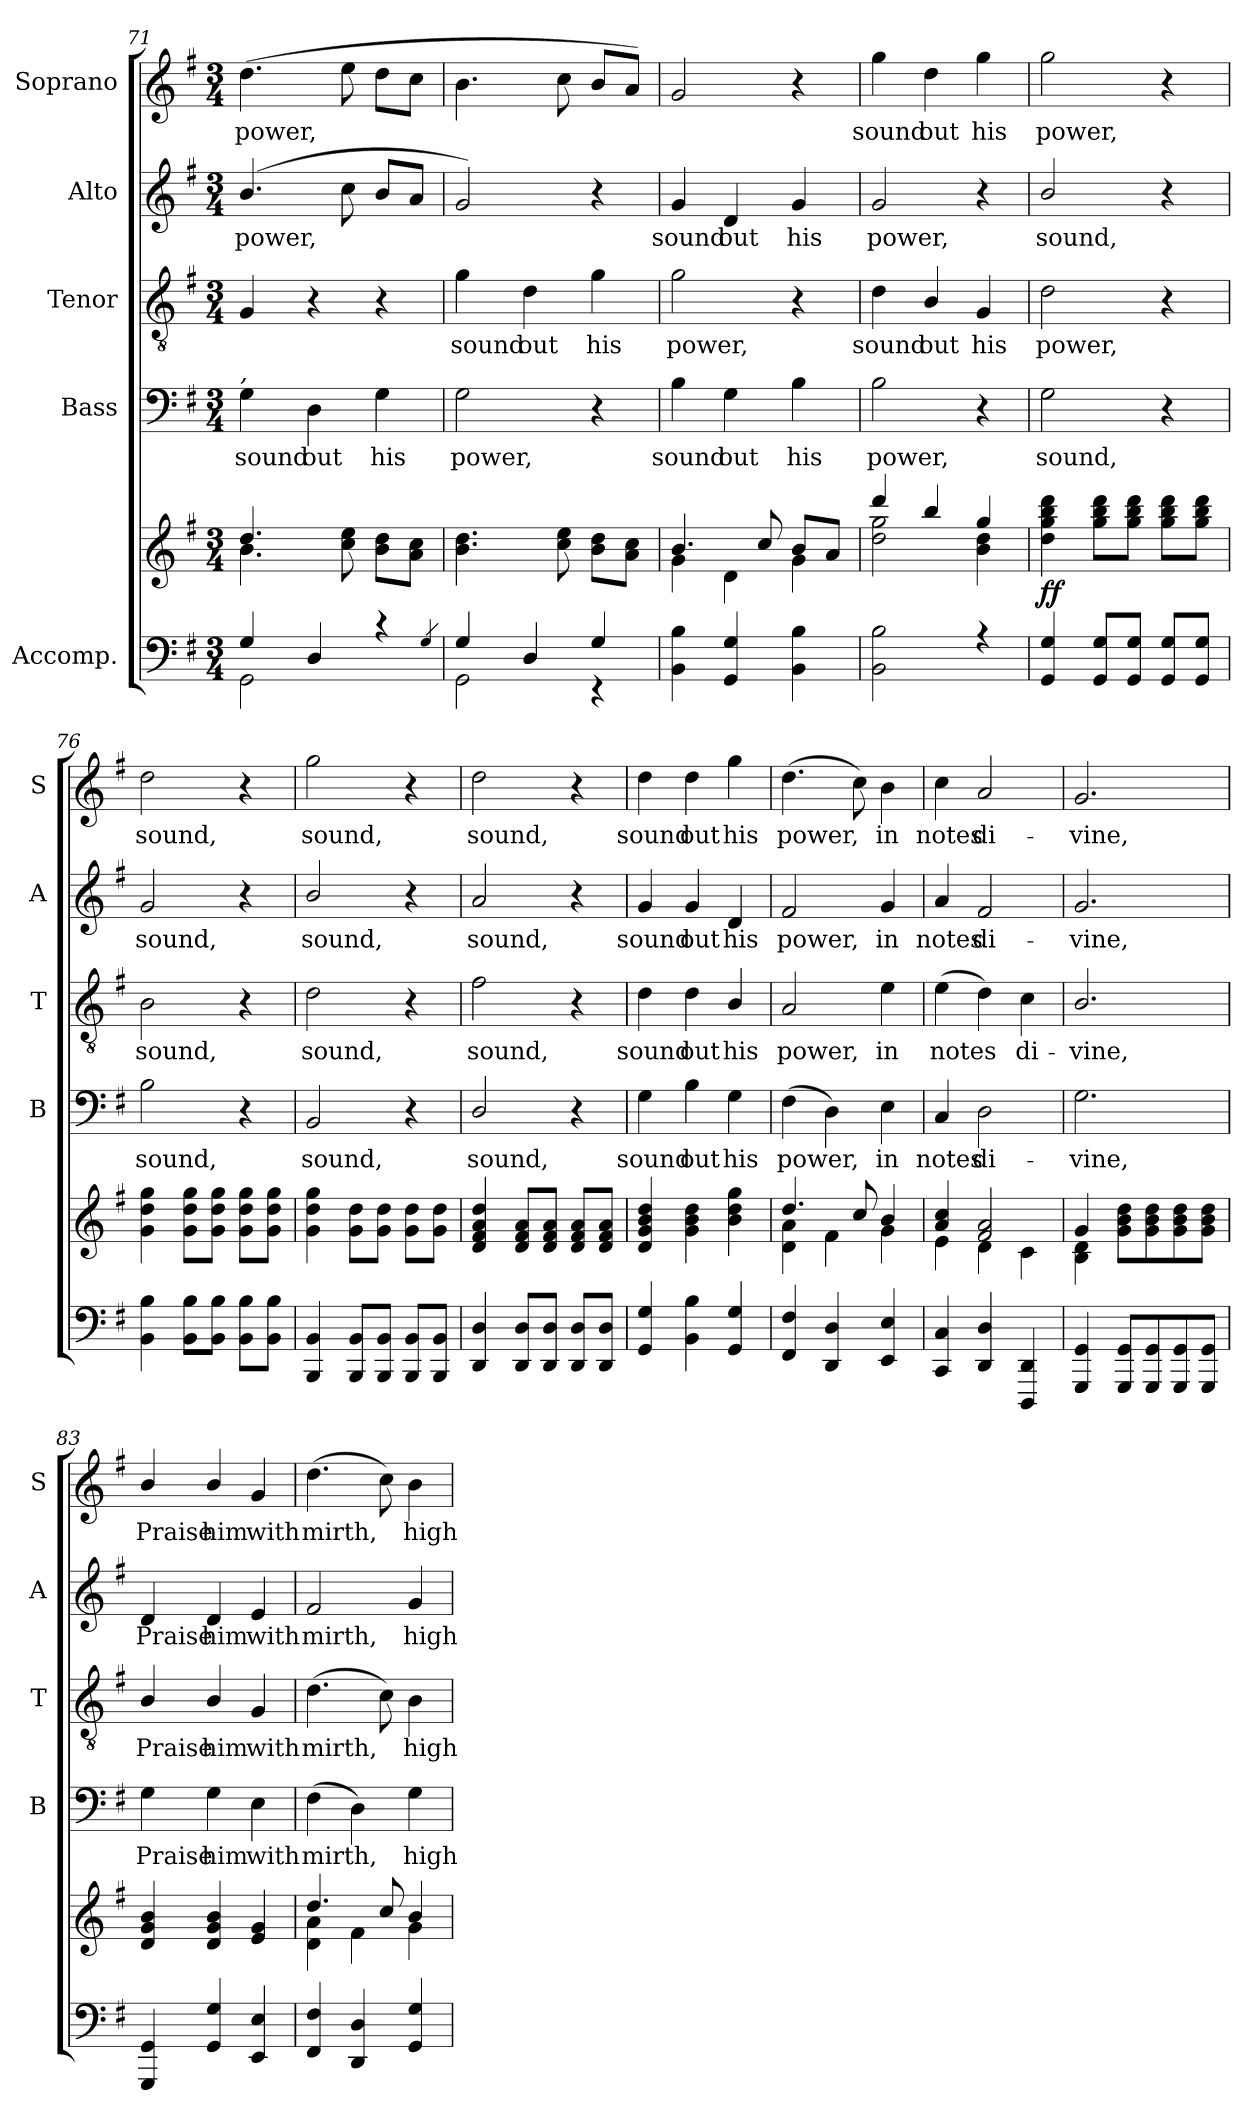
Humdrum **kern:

**kern	**kern	**dynam	**kern	**text	**kern	**text	**kern	**text	**kern	**text
*part5	*part5	*part5	*part4	*part4	*part3	*part3	*part2	*part2	*part1	*part1
*staff6	*staff5	*staff5/6	*staff4	*staff4	*staff3	*staff3	*staff2	*staff2	*staff1	*staff1
*I"Accomp.	*	*	*I"Bass	*	*I"Tenor	*	*I"Alto	*	*I"Soprano	*
*	*	*	*I'B	*	*I'T	*	*I'A	*	*I'S	*
*clefF4	*clefG2	*	*clefF4	*	*clefGv2	*	*clefG2	*	*clefG2	*
*k[f#]	*k[f#]	*	*k[f#]	*	*k[f#]	*	*k[f#]	*	*k[f#]	*
*G:	*G:	*	*G:	*	*G:	*	*G:	*	*G:	*
*M3/4	*M3/4	*	*M3/4	*	*M3/4	*	*M3/4	*	*M3/4	*
=71	=71	=71	=71	=71	=71	=71	=71	=71	=71	=71
*^	*^	*	*	*	*	*	*	*	*	*
!	!	!	!	!	!LO:TX:a:i:t=,	!	!	!	!	!	!	!
!	!	!	!	!	!	!LO:LY:b	!	!	!	!LO:LY:b	!	!LO:LY:b
4G/	2GG\	4.dd/	4.b\	.	4G\	sound	4G/	.	(<4.b/	power,	(<4.dd\	power,
!	!	!	!	!	!	!LO:LY:b	!	!	!	!	!	!
4D/	.	.	.	.	4D\	out	4r	.	.	.	.	.
.	.	8cc\ 8ee\	8ryy	.	.	.	.	.	8cc\	.	8ee\	.
!	!	!	!	!	!	!LO:LY:b	!	!	!	!	!	!
4rc	4ryy	8b\ 8dd\L	4ryy	.	4G\	his	4r	.	8b/L	.	8dd\L	.
.	.	8a\ 8cc\J	.	.	.	.	.	.	8a/J	.	8cc\J	.
4qG/	.	.	.	.	.	.	.	.	.	.	.	.
=72	=72	=72	=72	=72	=72	=72	=72	=72	=72	=72	=72	=72
!	!	!	!	!	!	!LO:LY:b	!	!LO:LY:b	!	!	!	!
4G/	2GG\	4.b\ 4.dd\	2ryy	.	2G\	power,	4g\	sound	2g/)	.	4.b\	.
!	!	!	!	!	!	!	!	!LO:LY:b	!	!	!	!
4D/	.	.	.	.	.	.	4d\	out	.	.	.	.
.	.	8cc\ 8ee\	.	.	.	.	.	.	.	.	8cc\	.
!	!	!	!	!	!	!	!	!LO:LY:b	!	!	!	!
4G/	4rEE	8b\ 8dd\L	4ryy	.	4r	.	4g\	his	4r	.	8b/L	.
.	.	8a\ 8cc\J	.	.	.	.	.	.	.	.	8a/J)	.
!!LO:LB:g=z
=73	=73	=73	=73	=73	=73	=73	=73	=73	=73	=73	=73	=73
!	!	!	!	!	!	!LO:LY:b	!	!LO:LY:b	!	!LO:LY:b	!	!
4BB\ 4B\	2.ryy	4.b/	4g\	.	4B\	sound	2g\	power,	4g/	sound	2g/	.
!	!	!	!	!	!	!LO:LY:b	!	!	!	!LO:LY:b	!	!
4GG/ 4G/	.	.	4d\	.	4G\	out	.	.	4d/	out	.	.
.	.	8cc/	.	.	.	.	.	.	.	.	.	.
!	!	!	!	!	!	!LO:LY:b	!	!	!	!LO:LY:b	!	!
4BB\ 4B\	.	8b/L	4g\	.	4B\	his	4r	.	4g/	his	4r	.
.	.	8a/J	.	.	.	.	.	.	.	.	.	.
=74	=74	=74	=74	=74	=74	=74	=74	=74	=74	=74	=74	=74
!	!	!	!	!	!	!LO:LY:b	!	!LO:LY:b	!	!LO:LY:b	!	!LO:LY:b
2BB\ 2B\	2.ryy	4ddd/	2dd\ 2gg\	.	2B\	power,	4d\	sound	2g/	power,	4gg\	sound
!	!	!	!	!	!	!	!	!LO:LY:b	!	!	!	!LO:LY:b
.	.	4bb/	.	.	.	.	4B/	out	.	.	4dd\	out
!	!	!	!	!	!	!	!	!LO:LY:b	!	!	!	!LO:LY:b
4r	.	4gg/	4b\ 4dd\	.	4r	.	4G/	his	4r	.	4gg\	his
=75	=75	=75	=75	=75	=75	=75	=75	=75	=75	=75	=75	=75
!	!	!	!	!LO:DY:b	!	!LO:LY:b	!	!LO:LY:b	!	!LO:LY:b	!	!LO:LY:b
4GG/ 4G/	2.ryy	4dd\ 4gg\ 4bb\ 4ddd\	2ryy	ff	2G\	sound,	2d\	power,	2b/	sound,	2gg\	power,
8GG/ 8G/L	.	8gg\ 8bb\ 8ddd\L	.	.	.	.	.	.	.	.	.	.
8GG/ 8G/J	.	8gg\ 8bb\ 8ddd\J	.	.	.	.	.	.	.	.	.	.
8GG/ 8G/L	.	8gg\ 8bb\ 8ddd\L	4ryy	.	4r	.	4r	.	4r	.	4r	.
8GG/ 8G/J	.	8gg\ 8bb\ 8ddd\J	.	.	.	.	.	.	.	.	.	.
=76	=76	=76	=76	=76	=76	=76	=76	=76	=76	=76	=76	=76
!	!	!	!	!	!	!LO:LY:b	!	!LO:LY:b	!	!LO:LY:b	!	!LO:LY:b
4BB\ 4B\	2.ryy	4g\ 4dd\ 4gg\	2ryy	.	2B\	sound,	2B\	sound,	2g/	sound,	2dd\	sound,
8BB\ 8B\L	.	8g\ 8dd\ 8gg\L	.	.	.	.	.	.	.	.	.	.
8BB\ 8B\J	.	8g\ 8dd\ 8gg\J	.	.	.	.	.	.	.	.	.	.
8BB\ 8B\L	.	8g\ 8dd\ 8gg\L	4ryy	.	4r	.	4r	.	4r	.	4r	.
8BB\ 8B\J	.	8g\ 8dd\ 8gg\J	.	.	.	.	.	.	.	.	.	.
=77	=77	=77	=77	=77	=77	=77	=77	=77	=77	=77	=77	=77
!	!	!	!	!	!	!LO:LY:b	!	!LO:LY:b	!	!LO:LY:b	!	!LO:LY:b
4BBB/ 4BB/	2.ryy	4g\ 4dd\ 4gg\	2ryy	.	2BB/	sound,	2d\	sound,	2b/	sound,	2gg\	sound,
8BBB/ 8BB/L	.	8g\ 8dd\L	.	.	.	.	.	.	.	.	.	.
8BBB/ 8BB/J	.	8g\ 8dd\J	.	.	.	.	.	.	.	.	.	.
8BBB/ 8BB/L	.	8g\ 8dd\L	4ryy	.	4r	.	4r	.	4r	.	4r	.
8BBB/ 8BB/J	.	8g\ 8dd\J	.	.	.	.	.	.	.	.	.	.
=78	=78	=78	=78	=78	=78	=78	=78	=78	=78	=78	=78	=78
!	!	!	!	!	!	!LO:LY:b	!	!LO:LY:b	!	!LO:LY:b	!	!LO:LY:b
4DD/ 4D/	2.ryy	4d/ 4f#/ 4a/ 4dd/	2ryy	.	2D/	sound,	2f#\	sound,	2a/	sound,	2dd\	sound,
8DD/ 8D/L	.	8d/ 8f#/ 8a/L	.	.	.	.	.	.	.	.	.	.
8DD/ 8D/J	.	8d/ 8f#/ 8a/J	.	.	.	.	.	.	.	.	.	.
8DD/ 8D/L	.	8d/ 8f#/ 8a/L	4ryy	.	4r	.	4r	.	4r	.	4r	.
8DD/ 8D/J	.	8d/ 8f#/ 8a/J	.	.	.	.	.	.	.	.	.	.
=79	=79	=79	=79	=79	=79	=79	=79	=79	=79	=79	=79	=79
!	!	!	!	!	!	!LO:LY:b	!	!LO:LY:b	!	!LO:LY:b	!	!LO:LY:b
4GG/ 4G/	2.ryy	4d/ 4g/ 4b/ 4dd/	2ryy	.	4G\	sound	4d\	sound	4g/	sound	4dd\	sound
!	!	!	!	!	!	!LO:LY:b	!	!LO:LY:b	!	!LO:LY:b	!	!LO:LY:b
4BB\ 4B\	.	4g\ 4b\ 4dd\	.	.	4B\	out	4d\	out	4g/	out	4dd\	out
!	!	!	!	!	!	!LO:LY:b	!	!LO:LY:b	!	!LO:LY:b	!	!LO:LY:b
4GG/ 4G/	.	4b\ 4dd\ 4gg\	4ryy	.	4G\	his	4B/	his	4d/	his	4gg\	his
=80	=80	=80	=80	=80	=80	=80	=80	=80	=80	=80	=80	=80
!	!	!	!	!	!	!LO:LY:b	!	!LO:LY:b	!	!LO:LY:b	!	!LO:LY:b
4FF#/ 4F#/	2.ryy	4.dd/	4d\ 4a\	.	(>4F#\	power,	2A/	power,	2f#/	power,	(>4.dd\	power,
4DD/ 4D/	.	.	4f#\	.	4D\)	.	.	.	.	.	.	.
.	.	8cc/	.	.	.	.	.	.	.	.	8cc\)	.
!	!	!	!	!	!	!LO:LY:b	!	!LO:LY:b	!	!LO:LY:b	!	!LO:LY:b
4EE/ 4E/	.	4b/	4g\	.	4E\	in	4e\	in	4g/	in	4b\	in
*v	*v	*	*	*	*	*	*	*	*	*	*	*
!!LO:PB:g=z
=81	=81	=81	=81	=81	=81	=81	=81	=81	=81	=81	=81
!	!	!	!	!	!LO:LY:b	!	!LO:LY:b	!	!LO:LY:b	!	!LO:LY:b
4CC/ 4C/	4a/ 4cc/	4e\	.	4C/	notes	(>4e\	notes	4a/	notes	4cc\	notes
!	!	!	!	!	!LO:LY:b	!	!	!	!LO:LY:b	!	!LO:LY:b
4DD/ 4D/	2f#/ 2a/	4d\	.	2D\	di-	4d\)	.	2f#/	di-	2a/	di-
!	!	!	!	!	!	!	!LO:LY:b	!	!	!	!
4DDD/ 4DD/	.	4c\	.	.	.	4c\	di-	.	.	.	.
=82	=82	=82	=82	=82	=82	=82	=82	=82	=82	=82	=82
!	!	!	!	!	!LO:LY:b	!	!LO:LY:b	!	!LO:LY:b	!	!LO:LY:b
4GGG/ 4GG/	4g/	4B\ 4d\	.	2.G\	-vine,	2.B/	-vine,	2.g/	-vine,	2.g/	-vine,
8GGG/ 8GG/L	8g\ 8b\ 8dd\L	4ryy	.	.	.	.	.	.	.	.	.
8GGG/ 8GG/	8g\ 8b\ 8dd\	.	.	.	.	.	.	.	.	.	.
8GGG/ 8GG/	8g\ 8b\ 8dd\	4ryy	.	.	.	.	.	.	.	.	.
8GGG/ 8GG/J	8g\ 8b\ 8dd\J	.	.	.	.	.	.	.	.	.	.
=83	=83	=83	=83	=83	=83	=83	=83	=83	=83	=83	=83
!	!	!	!	!	!LO:LY:b	!	!LO:LY:b	!	!LO:LY:b	!	!LO:LY:b
4GGG/ 4GG/	4d/ 4g/ 4b/	2ryy	.	4G\	Praise	4B/	Praise	4d/	Praise	4b/	Praise
!	!	!	!	!	!LO:LY:b	!	!LO:LY:b	!	!LO:LY:b	!	!LO:LY:b
4GG/ 4G/	4d/ 4g/ 4b/	.	.	4G\	him	4B/	him	4d/	him	4b/	him
!	!	!	!	!	!LO:LY:b	!	!LO:LY:b	!	!LO:LY:b	!	!LO:LY:b
4EE/ 4E/	4e/ 4g/	4ryy	.	4E\	with	4G/	with	4e/	with	4g/	with
=84	=84	=84	=84	=84	=84	=84	=84	=84	=84	=84	=84
!	!	!	!	!	!LO:LY:b	!	!LO:LY:b	!	!LO:LY:b	!	!LO:LY:b
4FF#/ 4F#/	4.dd/	4d\ 4a\	.	(>4F#\	mirth,	(>4.d\	mirth,	2f#/	mirth,	(>4.dd\	mirth,
4DD/ 4D/	.	4f#\	.	4D\)	.	.	.	.	.	.	.
.	8cc/	.	.	.	.	8c\)	.	.	.	8cc\)	.
!	!	!	!	!	!LO:LY:b	!	!LO:LY:b	!	!LO:LY:b	!	!LO:LY:b
4GG/ 4G/	4b/	4g\	.	4G\	high	4B\	high	4g/	high	4b\	high
*	*v	*v	*	*	*	*	*	*	*	*	*
=	=	=	=	=	=	=	=	=	=	=
*-	*-	*-	*-	*-	*-	*-	*-	*-	*-	*-
